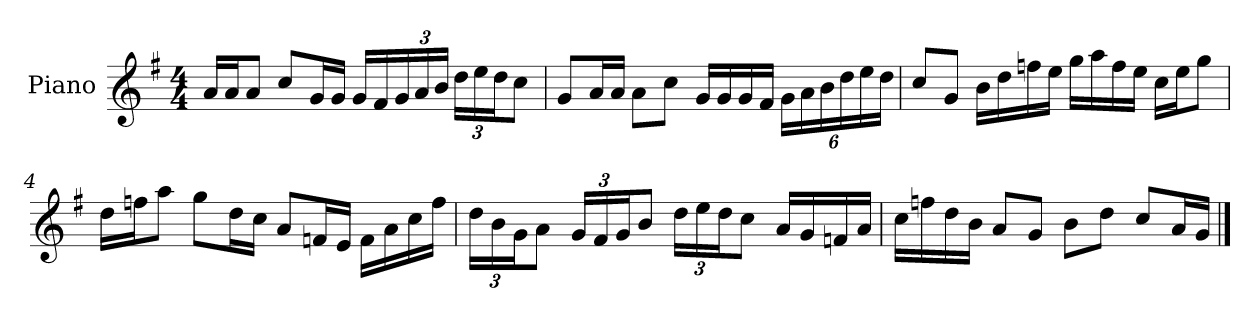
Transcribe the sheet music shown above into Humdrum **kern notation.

**kern
*part1
*staff1
*I"Piano
*I'P-no
*clefG2
*k[f#]
*M4/4
*MM90
=1
16a/LL
16a/J
8a/J
8cc/L
16g/L
16g/JJ
16g/LL
16f#/
*Xbrackettup
24g/
24a/
24b/JJ
24dd\LL
24ee\
24dd\J
8cc\J
=2
8g/L
16a/L
16a/JJ
8a\L
8cc\J
16g/LL
16g/
16g/
16f#/JJ
24g\LL
24a\
24b\
24dd\
24ee\
24dd\JJ
=3
8cc/L
8g/J
16b\LL
16dd\
16ffn\
16ee\JJ
16gg\LL
16aa\
16ff\
16ee\JJ
16cc\LL
16ee\J
8gg\J
!!LO:LB:g=z
=4
16dd\LL
16ffn\J
8aa\J
8gg\L
16dd\L
16cc\JJ
8a/L
16fn/L
16e/JJ
16f\LL
16a\
16cc\
16ff\JJ
=5
24dd\LL
24b\
24g\J
8a\J
24g/LL
24f#/
24g/J
8b/J
24dd\LL
24ee\
24dd\J
8cc\J
16a/LL
16g/
16fn/
16a/JJ
=6
16cc\LL
16ffn\
16dd\
16b\JJ
8a/L
8g/J
8b\L
8dd\J
8cc/L
16a/L
16g/JJ
==
*-
